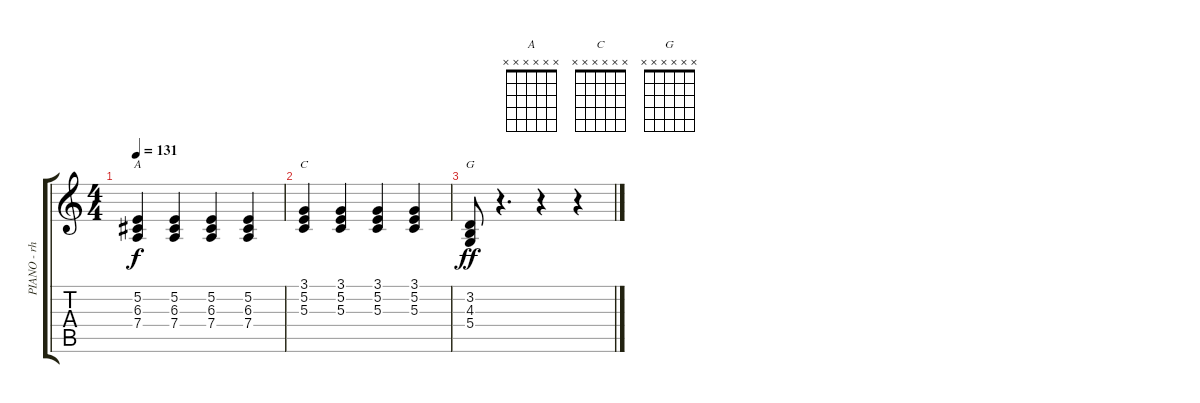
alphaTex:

\track ("PIANO - rhythm" "PIANO - rh") {instrument acousticgrandpiano}
\staff {score tabs}
\tuning (E4 B3 G3 D3 A2 E2) {hide}
\chord ("A" x x x x x x)
\chord ("C" x x x x x x)
\chord ("G" x x x x x x)
\ts (4 4)
\tempo 131
\clef g2
\ks c
(5.2 6.3 7.4).4{ch "A" dy f} (5.2 6.3 7.4).4 (5.2 6.3 7.4).4 (5.2 6.3 7.4).4 |
(3.1 5.2 5.3).4{ch "C"} (3.1 5.2 5.3).4 (3.1 5.2 5.3).4 (3.1 5.2 5.3).4 |
(3.2 4.3 5.4).8{ch "G" dy ff} r.4{d} r.4 r.4
